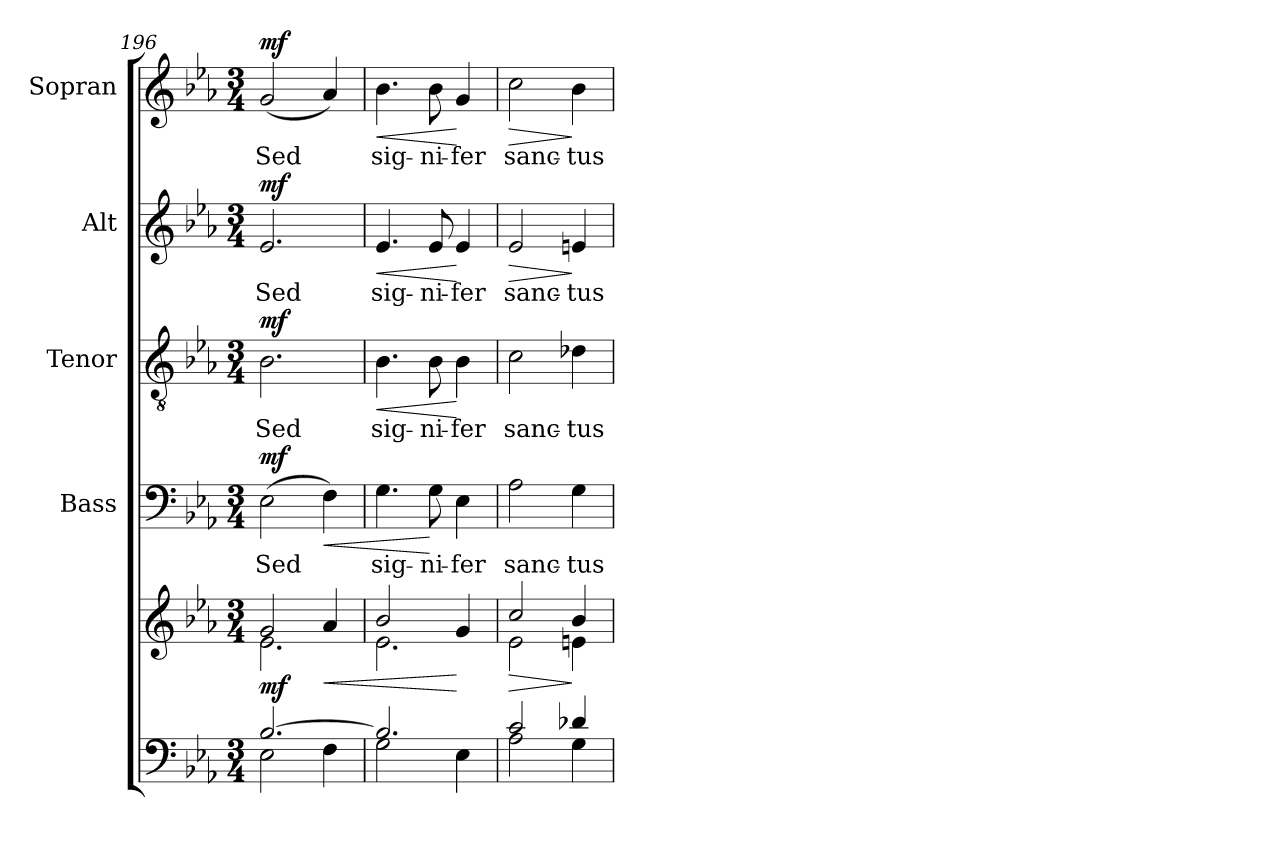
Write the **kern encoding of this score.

**kern	**kern	**dynam	**kern	**text	**dynam	**kern	**text	**dynam	**kern	**text	**dynam	**kern	**text	**dynam
*part5	*part5	*part5	*part4	*part4	*part4	*part3	*part3	*part3	*part2	*part2	*part2	*part1	*part1	*part1
*staff6	*staff5	*staff5/6	*staff4	*staff4	*staff4	*staff3	*staff3	*staff3	*staff2	*staff2	*staff2	*staff1	*staff1	*staff1
*	*	*	*I"Bass	*	*	*I"Tenor	*	*	*I"Alt	*	*	*I"Sopran	*	*
*	*	*	*I'B.	*	*	*I'T.	*	*	*I'A.	*	*	*I'S.	*	*
*clefF4	*clefG2	*	*clefF4	*	*	*clefGv2	*	*	*clefG2	*	*	*clefG2	*	*
*k[b-e-a-]	*k[b-e-a-]	*	*k[b-e-a-]	*	*	*k[b-e-a-]	*	*	*k[b-e-a-]	*	*	*k[b-e-a-]	*	*
*E-:	*E-:	*	*E-:	*	*	*E-:	*	*	*E-:	*	*	*E-:	*	*
*M3/4	*M3/4	*	*M3/4	*	*	*M3/4	*	*	*M3/4	*	*	*M3/4	*	*
=196	=196	=196	=196	=196	=196	=196	=196	=196	=196	=196	=196	=196	=196	=196
*^	*^	*	*	*	*	*	*	*	*	*	*	*	*	*
!	!	!	!	!LO:DY:b	!	!LO:LY:b	!LO:DY:a	!	!LO:LY:b	!LO:DY:a	!	!LO:LY:b	!LO:DY:a	!	!LO:LY:b	!LO:DY:a
[>2.B-/	2E-\	2g/	2.e-\	mf	(>2E-\	Sed	mf	2.B-\	Sed	mf	2.e-/	Sed	mf	(<2g/	Sed	mf
!	!	!	!	!LO:HP:b	!	!	!LO:HP:b	!	!	!	!	!	!	!	!	!
.	4F\	4a-/	.	<	4F\)	.	<	.	.	.	.	.	.	4a-/)	.	.
=197	=197	=197	=197	=197	=197	=197	=197	=197	=197	=197	=197	=197	=197	=197	=197	=197
!	!	!	!	!	!	!LO:LY:b	!	!	!LO:LY:b	!LO:HP:b	!	!LO:LY:b	!LO:HP:b	!	!LO:LY:b	!LO:HP:b
2.B-/]	2G\	2b-/	2.e-\	.	4.G\	sig-	.	4.B-\	sig-	<	4.e-/	sig-	<	4.b-\	sig-	<
!	!	!	!	!	!	!LO:LY:b	!	!	!LO:LY:b	!	!	!LO:LY:b	!	!	!LO:LY:b	!
.	.	.	.	.	8G\	-ni-	[	8B-\	-ni-	.	8e-/	-ni-	.	8b-\	-ni-	.
!	!	!	!	!	!	!LO:LY:b	!	!	!LO:LY:b	!	!	!LO:LY:b	!	!	!LO:LY:b	!
.	4E-\	4g/	.	[	4E-\	-fer	.	4B-\	-fer	[	4e-/	-fer	[	4g/	-fer	[
=198	=198	=198	=198	=198	=198	=198	=198	=198	=198	=198	=198	=198	=198	=198	=198	=198
!	!	!	!	!LO:HP:b	!	!LO:LY:b	!	!	!LO:LY:b	!	!	!LO:LY:b	!LO:HP:b	!	!LO:LY:b	!LO:HP:b
2c/	2A-\	2cc/	2e-\	>	2A-\	sanc-	.	2c\	sanc-	.	2e-/	sanc-	>	2cc\	sanc-	>
!	!	!	!	!	!	!LO:LY:b	!	!	!LO:LY:b	!	!	!LO:LY:b	!	!	!LO:LY:b	!
4d-X/	4G\	4b-/	4en\	]	4G\	-tus	.	4d-X\	-tus	.	4en/	-tus	]	4b-\	-tus	]
*v	*v	*	*	*	*	*	*	*	*	*	*	*	*	*	*	*
*	*v	*v	*	*	*	*	*	*	*	*	*	*	*	*	*
=	=	=	=	=	=	=	=	=	=	=	=	=	=	=
*-	*-	*-	*-	*-	*-	*-	*-	*-	*-	*-	*-	*-	*-	*-
